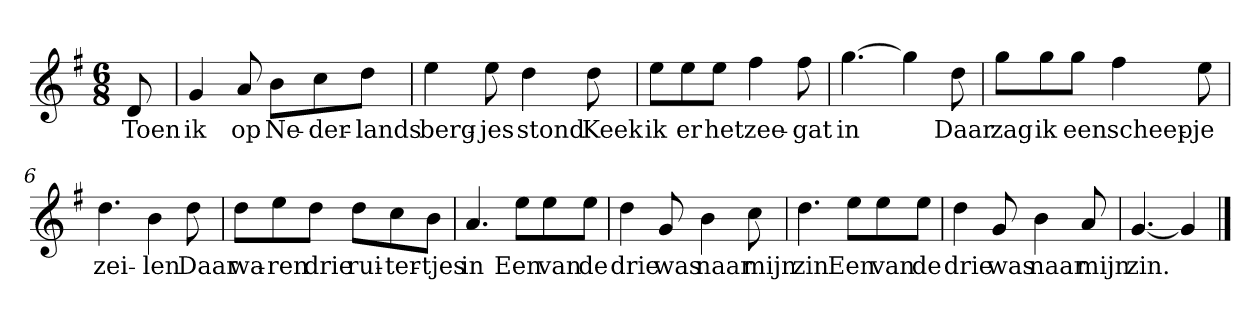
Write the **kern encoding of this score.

**kern	**text
*part1	*part1
*staff1	*staff1
*clefG2	*
*k[f#]	*
*G:	*
*M6/8	*
*MM120	*
=	=
8d	Toen
=1	=1
4g	ik
8a	op
8b\L	Ne-
8cc\	-der-
8dd\J	-lands
=2	=2
4ee	berg-
8ee	-jes
4dd	stond
8dd	Keek
=3	=3
8ee\L	ik
8ee\	er
8ee\J	het
4ff#	zee-
8ff#	-gat
=4	=4
[4.gg	in
4gg]	.
8dd	Daar
=5	=5
8gg\L	zag
8gg\	ik
8gg\J	een
4ff#	scheep-
8ee	-je
=6	=6
4.dd	zei-
4b	-len
8dd	Daar
=7	=7
8dd\L	wa-
8ee\	-ren
8dd\J	drie
8dd\L	rui-
8cc\	-ter-
8b\J	-tjes
=8	=8
4.a	in
8ee\L	Een
8ee\	van
8ee\J	de
=9	=9
4dd	drie
8g	was
4b	naar
8cc	mijn
=10	=10
4.dd	zin
8ee\L	Een
8ee\	van
8ee\J	de
=11	=11
4dd	drie
8g	was
4b	naar
8a	mijn
=12	=12
[4.g	zin.
4g]	.
==	==
*-	*-
